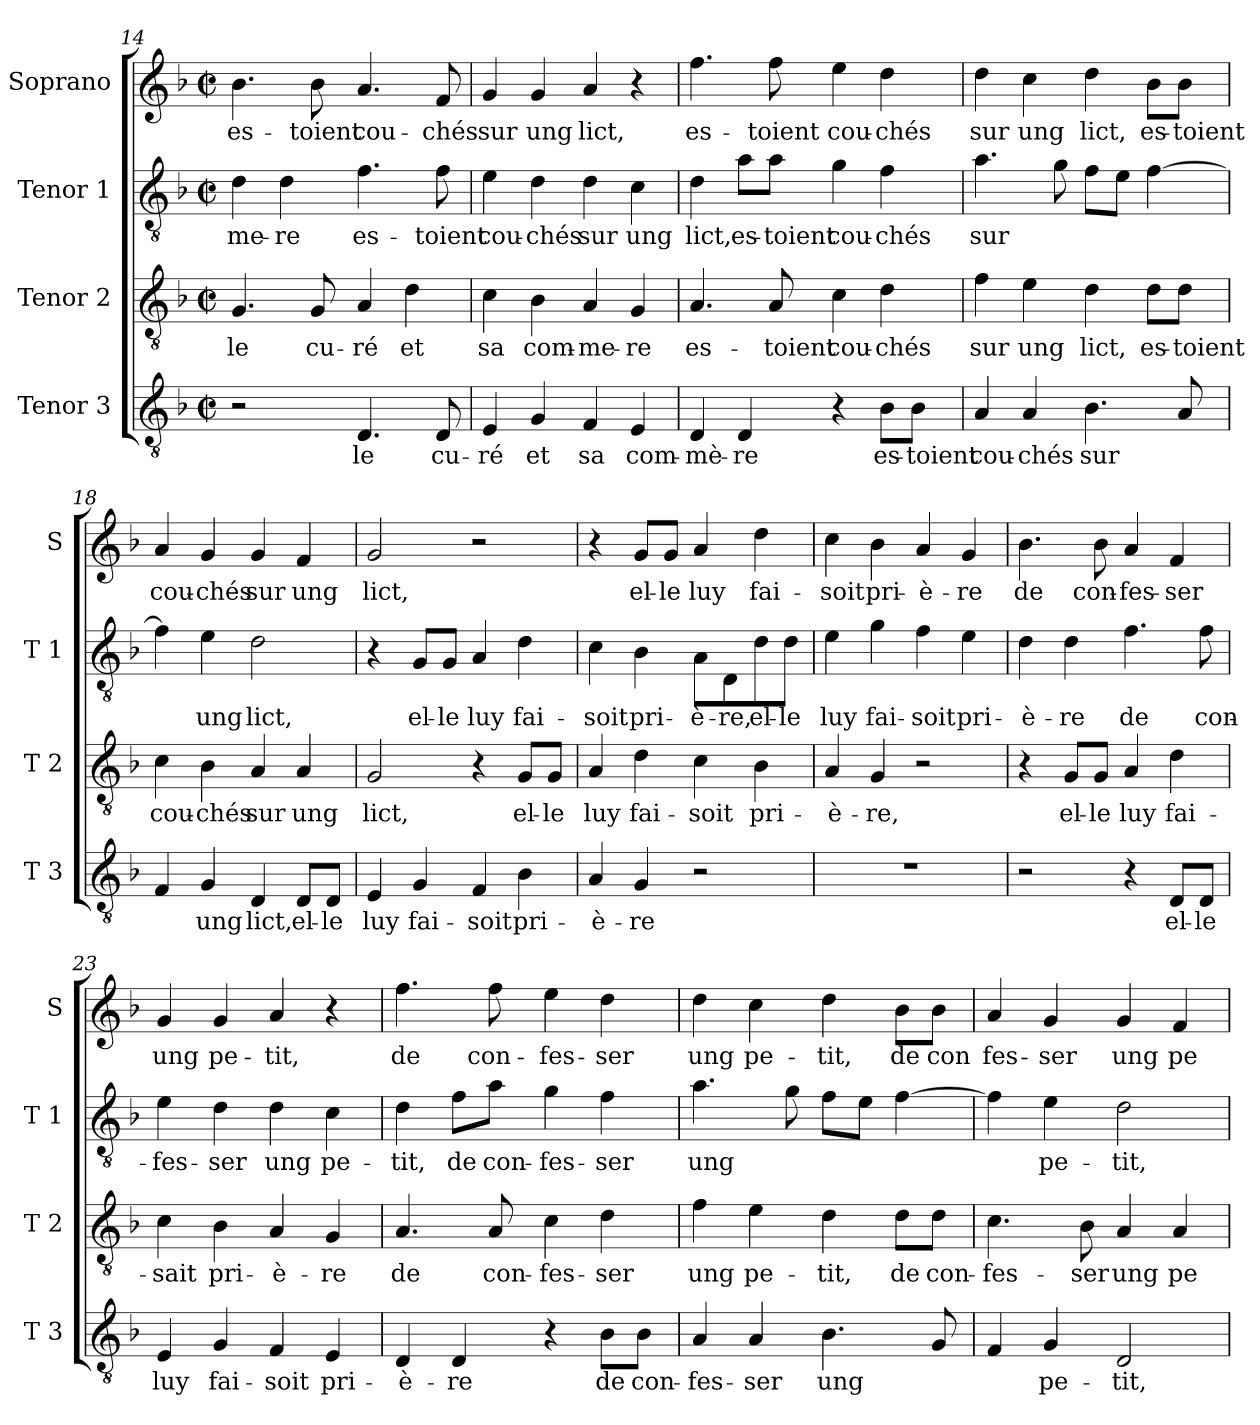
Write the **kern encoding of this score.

**kern	**text	**kern	**text	**kern	**text	**kern	**text
*part4	*part4	*part3	*part3	*part2	*part2	*part1	*part1
*staff4	*staff4	*staff3	*staff3	*staff2	*staff2	*staff1	*staff1
*I"Tenor 3	*	*I"Tenor 2	*	*I"Tenor 1	*	*I"Soprano	*
*I'T 3	*	*I'T 2	*	*I'T 1	*	*I'S	*
*clefGv2	*	*clefGv2	*	*clefGv2	*	*clefG2	*
*k[b-]	*	*k[b-]	*	*k[b-]	*	*k[b-]	*
*F:	*	*F:	*	*F:	*	*F:	*
*M2/2	*	*M2/2	*	*M2/2	*	*M2/2	*
*met(c|)	*	*met(c|)	*	*met(c|)	*	*met(c|)	*
=14	=14	=14	=14	=14	=14	=14	=14
!	!	!	!LO:LY:b	!	!LO:LY:b	!	!LO:LY:b
2r	.	4.G/	le	4d\	-me-	4.b-\	es-
!	!	!	!	!	!LO:LY:b	!	!
.	.	.	.	4d\	-re	.	.
!	!	!	!LO:LY:b	!	!	!	!LO:LY:b
.	.	8G/	cu-	.	.	8b-\	-toient
!	!LO:LY:b	!	!LO:LY:b	!	!LO:LY:b	!	!LO:LY:b
4.D/	le	4A/	-ré	4.f\	es-	4.a/	cou-
!	!	!	!LO:LY:b	!	!	!	!
.	.	4d\	et	.	.	.	.
!	!LO:LY:b	!	!	!	!LO:LY:b	!	!LO:LY:b
8D/	cu-	.	.	8f\	-toient	8f/	-chés
=15	=15	=15	=15	=15	=15	=15	=15
!	!LO:LY:b	!	!LO:LY:b	!	!LO:LY:b	!	!LO:LY:b
4E/	-ré	4c\	sa	4e\	cou-	4g/	sur
!	!LO:LY:b	!	!LO:LY:b	!	!LO:LY:b	!	!LO:LY:b
4G/	et	4B-\	com-	4d\	-chés	4g/	ung
!	!LO:LY:b	!	!LO:LY:b	!	!LO:LY:b	!	!LO:LY:b
4F/	sa	4A/	-me-	4d\	sur	4a/	lict,
!	!LO:LY:b	!	!LO:LY:b	!	!LO:LY:b	!	!
4E/	com-	4G/	-re	4c\	ung	4r	.
!!LO:PB:g=z
=16	=16	=16	=16	=16	=16	=16	=16
!	!LO:LY:b	!	!LO:LY:b	!	!LO:LY:b	!	!LO:LY:b
4D/	-mè-	4.A/	es-	4d\	lict,	4.ff\	es-
!	!LO:LY:b	!	!	!	!LO:LY:b	!	!
4D/	-re	.	.	8a\L	es-	.	.
!	!	!	!LO:LY:b	!	!LO:LY:b	!	!LO:LY:b
.	.	8A/	-toient	8a\J	-toient	8ff\	-toient
!	!	!	!LO:LY:b	!	!LO:LY:b	!	!LO:LY:b
4r	.	4c\	cou-	4g\	cou-	4ee\	cou-
!	!LO:LY:b	!	!LO:LY:b	!	!LO:LY:b	!	!LO:LY:b
8B-\L	es-	4d\	-chés	4f\	-chés	4dd\	-chés
!	!LO:LY:b	!	!	!	!	!	!
8B-\J	-toient	.	.	.	.	.	.
=17	=17	=17	=17	=17	=17	=17	=17
!	!LO:LY:b	!	!LO:LY:b	!	!LO:LY:b	!	!LO:LY:b
4A/	cou-	4f\	sur	4.a\	sur	4dd\	sur
!	!LO:LY:b	!	!LO:LY:b	!	!	!	!LO:LY:b
4A/	-chés	4e\	ung	.	.	4cc\	ung
.	.	.	.	8g\	.	.	.
!	!LO:LY:b	!	!LO:LY:b	!	!	!	!LO:LY:b
4.B-\	sur	4d\	lict,	8f\L	.	4dd\	lict,
.	.	.	.	8e\J	.	.	.
!	!	!	!LO:LY:b	!	!	!	!LO:LY:b
.	.	8d\L	es-	[4f\	.	8b-\L	es-
!	!	!	!LO:LY:b	!	!	!	!LO:LY:b
8A/	.	8d\J	-toient	.	.	8b-\J	-toient
=18	=18	=18	=18	=18	=18	=18	=18
!	!	!	!LO:LY:b	!	!	!	!LO:LY:b
4F/	.	4c\	cou-	4f\]	.	4a/	cou-
!	!LO:LY:b	!	!LO:LY:b	!	!LO:LY:b	!	!LO:LY:b
4G/	ung	4B-\	-chés	4e\	ung	4g/	-chés
!	!LO:LY:b	!	!LO:LY:b	!	!LO:LY:b	!	!LO:LY:b
4D/	lict,	4A/	sur	2d\	lict,	4g/	sur
!	!LO:LY:b	!	!LO:LY:b	!	!	!	!LO:LY:b
8D/L	el-	4A/	ung	.	.	4f/	ung
!	!LO:LY:b	!	!	!	!	!	!
8D/J	-le	.	.	.	.	.	.
=19	=19	=19	=19	=19	=19	=19	=19
!	!LO:LY:b	!	!LO:LY:b	!	!	!	!LO:LY:b
4E/	luy	2G/	lict,	4r	.	2g/	lict,
!	!LO:LY:b	!	!	!	!LO:LY:b	!	!
4G/	fai-	.	.	8G/L	el-	.	.
!	!	!	!	!	!LO:LY:b	!	!
.	.	.	.	8G/J	-le	.	.
!	!LO:LY:b	!	!	!	!LO:LY:b	!	!
4F/	-soit	4r	.	4A/	luy	2r	.
!	!LO:LY:b	!	!LO:LY:b	!	!LO:LY:b	!	!
4B-\	pri-	8G/L	el-	4d\	fai-	.	.
!	!	!	!LO:LY:b	!	!	!	!
.	.	8G/J	-le	.	.	.	.
=20	=20	=20	=20	=20	=20	=20	=20
!	!LO:LY:b	!	!LO:LY:b	!	!LO:LY:b	!	!
4A/	-è-	4A/	luy	4c\	-soit	4r	.
!	!LO:LY:b	!	!LO:LY:b	!	!LO:LY:b	!	!LO:LY:b
4G/	-re	4d\	fai-	4B-\	pri-	8g/L	el-
!	!	!	!	!	!	!	!LO:LY:b
.	.	.	.	.	.	8g/J	-le
!	!	!	!LO:LY:b	!	!LO:LY:b	!	!LO:LY:b
2r	.	4c\	-soit	8A\L	-è-	4a/	luy
!	!	!	!	!	!LO:LY:b	!	!
.	.	.	.	8D\	-re,	.	.
!	!	!	!LO:LY:b	!	!LO:LY:b	!	!LO:LY:b
.	.	4B-\	pri-	8d\	el-	4dd\	fai-
!	!	!	!	!	!LO:LY:b	!	!
.	.	.	.	8d\J	-le	.	.
!!LO:LB:g=z
=21	=21	=21	=21	=21	=21	=21	=21
!	!	!	!LO:LY:b	!	!LO:LY:b	!	!LO:LY:b
1r	.	4A/	-è-	4e\	luy	4cc\	-soit
!	!	!	!LO:LY:b	!	!LO:LY:b	!	!LO:LY:b
.	.	4G/	-re,	4g\	fai-	4b-\	pri-
!	!	!	!	!	!LO:LY:b	!	!LO:LY:b
.	.	2r	.	4f\	-soit	4a/	-è-
!	!	!	!	!	!LO:LY:b	!	!LO:LY:b
.	.	.	.	4e\	pri-	4g/	-re
=22	=22	=22	=22	=22	=22	=22	=22
!	!	!	!	!	!LO:LY:b	!	!LO:LY:b
2r	.	4r	.	4d\	-è-	4.b-\	de
!	!	!	!LO:LY:b	!	!LO:LY:b	!	!
.	.	8G/L	el-	4d\	-re	.	.
!	!	!	!LO:LY:b	!	!	!	!LO:LY:b
.	.	8G/J	-le	.	.	8b-\	con-
!	!	!	!LO:LY:b	!	!LO:LY:b	!	!LO:LY:b
4r	.	4A/	luy	4.f\	de	4a/	-fes-
!	!LO:LY:b	!	!LO:LY:b	!	!	!	!LO:LY:b
8D/L	el-	4d\	fai-	.	.	4f/	-ser
!	!LO:LY:b	!	!	!	!LO:LY:b	!	!
8D/J	-le	.	.	8f\	con-	.	.
=23	=23	=23	=23	=23	=23	=23	=23
!	!LO:LY:b	!	!LO:LY:b	!	!LO:LY:b	!	!LO:LY:b
4E/	luy	4c\	-sait	4e\	-fes-	4g/	ung
!	!LO:LY:b	!	!LO:LY:b	!	!LO:LY:b	!	!LO:LY:b
4G/	fai-	4B-\	pri-	4d\	-ser	4g/	pe-
!	!LO:LY:b	!	!LO:LY:b	!	!LO:LY:b	!	!LO:LY:b
4F/	-soit	4A/	-è-	4d\	ung	4a/	-tit,
!	!LO:LY:b	!	!LO:LY:b	!	!LO:LY:b	!	!
4E/	pri-	4G/	-re	4c\	pe-	4r	.
=24	=24	=24	=24	=24	=24	=24	=24
!	!LO:LY:b	!	!LO:LY:b	!	!LO:LY:b	!	!LO:LY:b
4D/	-è-	4.A/	de	4d\	-tit,	4.ff\	de
!	!LO:LY:b	!	!	!	!LO:LY:b	!	!
4D/	-re	.	.	8f\L	de	.	.
!	!	!	!LO:LY:b	!	!LO:LY:b	!	!LO:LY:b
.	.	8A/	con-	8a\J	con-	8ff\	con-
!	!	!	!LO:LY:b	!	!LO:LY:b	!	!LO:LY:b
4r	.	4c\	-fes-	4g\	-fes-	4ee\	-fes-
!	!LO:LY:b	!	!LO:LY:b	!	!LO:LY:b	!	!LO:LY:b
8B-\L	de	4d\	-ser	4f\	-ser	4dd\	-ser
!	!LO:LY:b	!	!	!	!	!	!
8B-\J	con-	.	.	.	.	.	.
=25	=25	=25	=25	=25	=25	=25	=25
!	!LO:LY:b	!	!LO:LY:b	!	!LO:LY:b	!	!LO:LY:b
4A/	-fes-	4f\	ung	4.a\	ung	4dd\	ung
!	!LO:LY:b	!	!LO:LY:b	!	!	!	!LO:LY:b
4A/	-ser	4e\	pe-	.	.	4cc\	pe-
.	.	.	.	8g\	.	.	.
!	!LO:LY:b	!	!LO:LY:b	!	!	!	!LO:LY:b
4.B-\	ung	4d\	-tit,	8f\L	.	4dd\	-tit,
.	.	.	.	8e\J	.	.	.
!	!	!	!LO:LY:b	!	!	!	!LO:LY:b
.	.	8d\L	de	[4f\	.	8b-\L	de
!	!	!	!LO:LY:b	!	!	!	!LO:LY:b
8G/	.	8d\J	con-	.	.	8b-\J	con
!!LO:LB:g=z
=26	=26	=26	=26	=26	=26	=26	=26
!	!	!	!LO:LY:b	!	!	!	!LO:LY:b
4F/	.	4.c\	-fes-	4f\]	.	4a/	fes-
!	!LO:LY:b	!	!	!	!LO:LY:b	!	!LO:LY:b
4G/	pe-	.	.	4e\	pe-	4g/	-ser
!	!	!	!LO:LY:b	!	!	!	!
.	.	8B-\	-ser	.	.	.	.
!	!LO:LY:b	!	!LO:LY:b	!	!LO:LY:b	!	!LO:LY:b
2D/	-tit,	4A/	ung	2d\	-tit,	4g/	ung
!	!	!	!LO:LY:b	!	!	!	!LO:LY:b
.	.	4A/	pe-	.	.	4f/	pe-
=	=	=	=	=	=	=	=
*-	*-	*-	*-	*-	*-	*-	*-
